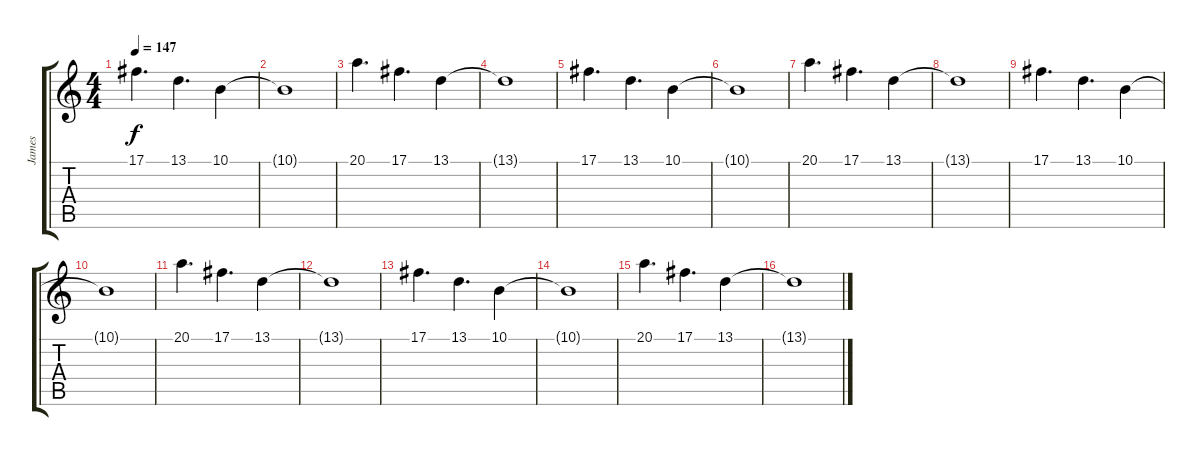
\track ("James" "James") {instrument acousticgrandpiano}
\staff {score tabs}
\tuning (Db4 Ab3 E3 B2 Gb2 B1) {hide}
\ts (4 4)
\tempo 147
\clef g2
\ks c
17.1.4{d dy f} 13.1.4{d} 10.1.4 |
10.1{t}.1 |
20.1.4{d} 17.1.4{d} 13.1.4 |
13.1{t}.1 |
17.1.4{d} 13.1.4{d} 10.1.4 |
10.1{t}.1 |
20.1.4{d} 17.1.4{d} 13.1.4 |
13.1{t}.1 |
17.1.4{d} 13.1.4{d} 10.1.4 |
10.1{t}.1 |
20.1.4{d} 17.1.4{d} 13.1.4 |
13.1{t}.1 |
17.1.4{d} 13.1.4{d} 10.1.4 |
10.1{t}.1 |
20.1.4{d} 17.1.4{d} 13.1.4 |
13.1{t}.1
